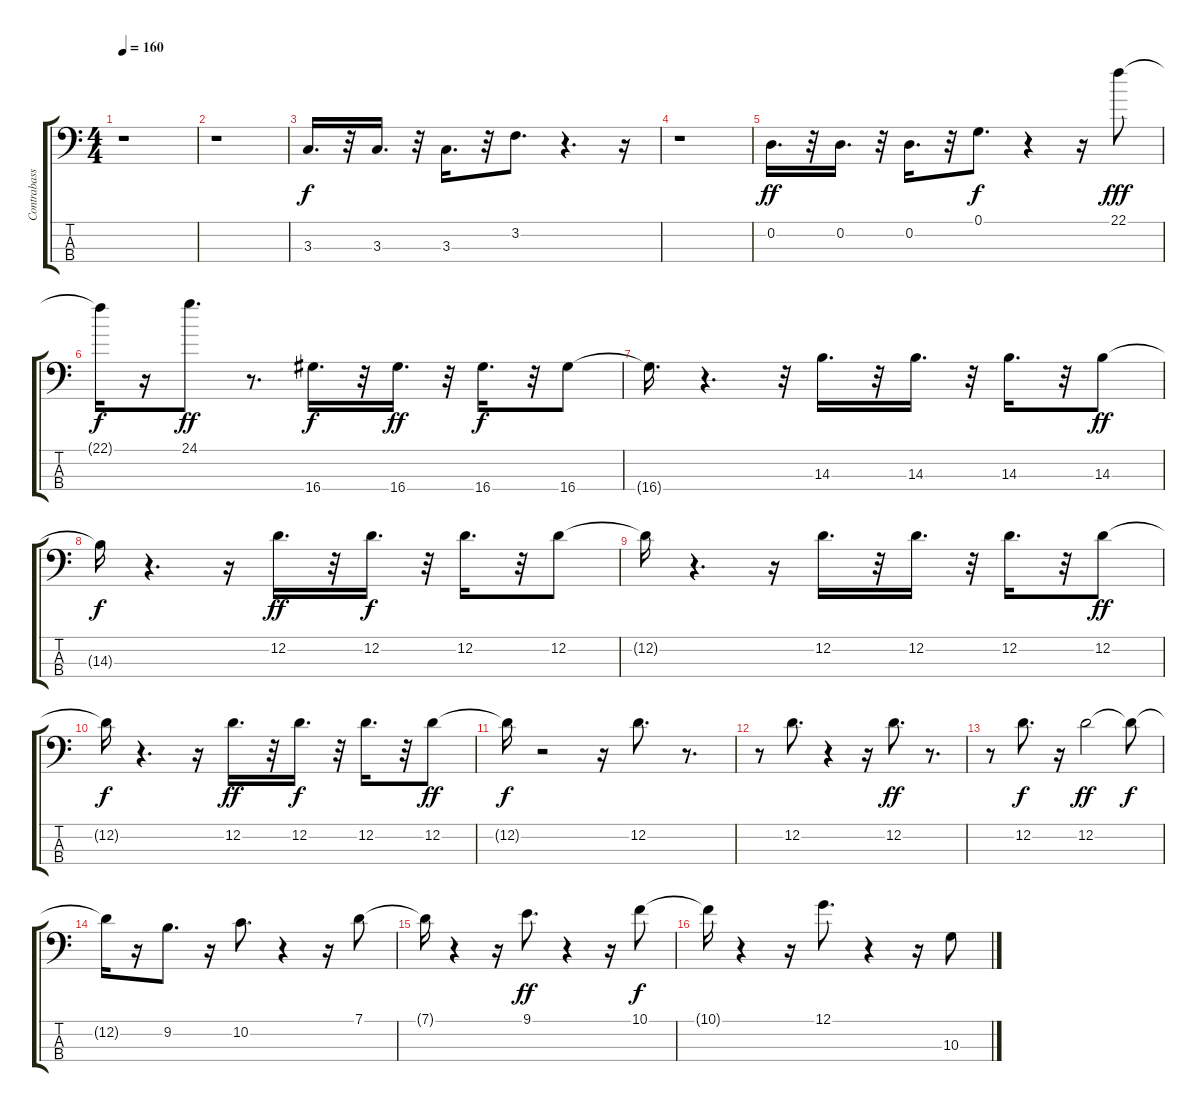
\track ("Contrabass" "Contrabass") {instrument contrabass}
\staff {score tabs}
\tuning (G2 D2 A1 E1) {hide}
\ts (4 4)
\tempo 160
\clef f4
\ks c
r.1{dy f} |
r.1 |
3.3.16{d} r.32 3.3.16{d} r.32 3.3.16{d} r.32 3.2.8{d} r.4{d} r.16 |
r.1 |
0.2.16{d dy ff} r.32 0.2.16{d} r.32 0.2.16{d} r.32 0.1.8{d dy f} r.4 r.16 22.1.8{dy fff} |
22.1{t}.16{dy f} r.16 24.1.8{d dy ff} r.8{d} 16.4.16{d dy f} r.32 16.4.16{d dy ff} r.32 16.4.16{d dy f} r.32 16.4.8 |
16.4{t}.16{d} r.4{d} r.32 14.3.16{d} r.32 14.3.16{d} r.32 14.3.16{d} r.32 14.3.8{dy ff} |
14.3{t}.16{dy f} r.4{d} r.16 12.2.16{d dy ff} r.32 12.2.16{d dy f} r.32 12.2.16{d} r.32 12.2.8 |
12.2{t}.16 r.4{d} r.16 12.2.16{d} r.32 12.2.16{d} r.32 12.2.16{d} r.32 12.2.8{dy ff} |
12.2{t}.16{dy f} r.4{d} r.16 12.2.16{d dy ff} r.32 12.2.16{d dy f} r.32 12.2.16{d} r.32 12.2.8{dy ff} |
12.2{t}.16{dy f} r.2 r.16 12.2.8{d} r.8{d} |
r.8 12.2.8{d} r.4 r.16 12.2.8{d dy ff} r.8{d} |
r.8 12.2.8{d dy f} r.16 12.2.2{dy ff} 12.2{t}.8{dy f} |
12.2{t}.16 r.16 9.2.8{d} r.16 10.2.8{d} r.4 r.16 7.1.8 |
7.1{t}.16 r.4 r.16 9.1.8{d dy ff} r.4 r.16 10.1.8{dy f} |
10.1{t}.16 r.4 r.16 12.1.8{d} r.4 r.16 10.3.8
